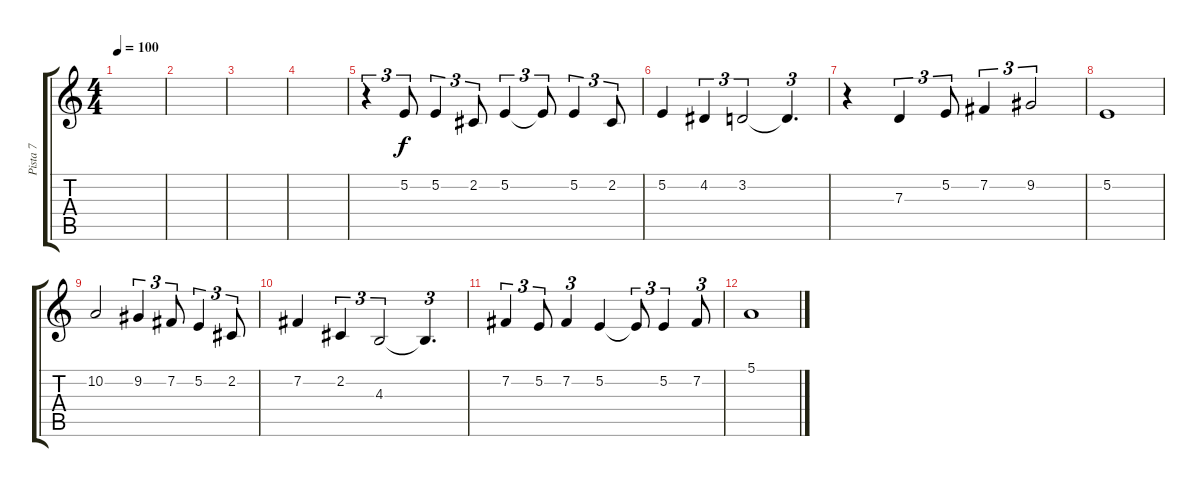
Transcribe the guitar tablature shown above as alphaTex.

\track ("Pista 7" "Pista 7") {instrument sitar}
\staff {score tabs}
\tuning (E4 B3 G3 D3 A2 E2) {hide}
\ts (4 4)
\tempo 100
\clef g2
\ks c
|
|
|
|
r.4{tu (3 2)} 5.2.8{tu (3 2)} 5.2.4{tu (3 2)} 2.2.8{tu (3 2)} 5.2.4{tu (3 2)} 5.2{t}.8{tu (3 2)} 5.2.4{tu (3 2)} 2.2.8{tu (3 2)} |
5.2.4 4.2.4{tu (3 2)} 3.2.2{tu (3 2)} 3.2{t}.4{d tu (3 2)} |
r.4 7.3.4{tu (3 2)} 5.2.8{tu (3 2)} 7.2.4{tu (3 2)} 9.2.2{tu (3 2)} |
5.2.1 |
10.2.2 9.2.4{tu (3 2)} 7.2.8{tu (3 2)} 5.2.4{tu (3 2)} 2.2.8{tu (3 2)} |
7.2.4 2.2.4{tu (3 2)} 4.3.2{tu (3 2)} 4.3{t}.4{d tu (3 2)} |
7.2.4{tu (3 2)} 5.2.8{tu (3 2)} 7.2.4{tu (3 2)} 5.2.4 5.2{t}.8{tu (3 2)} 5.2.4{tu (3 2)} 7.2.8{tu (3 2)} |
5.1.1
